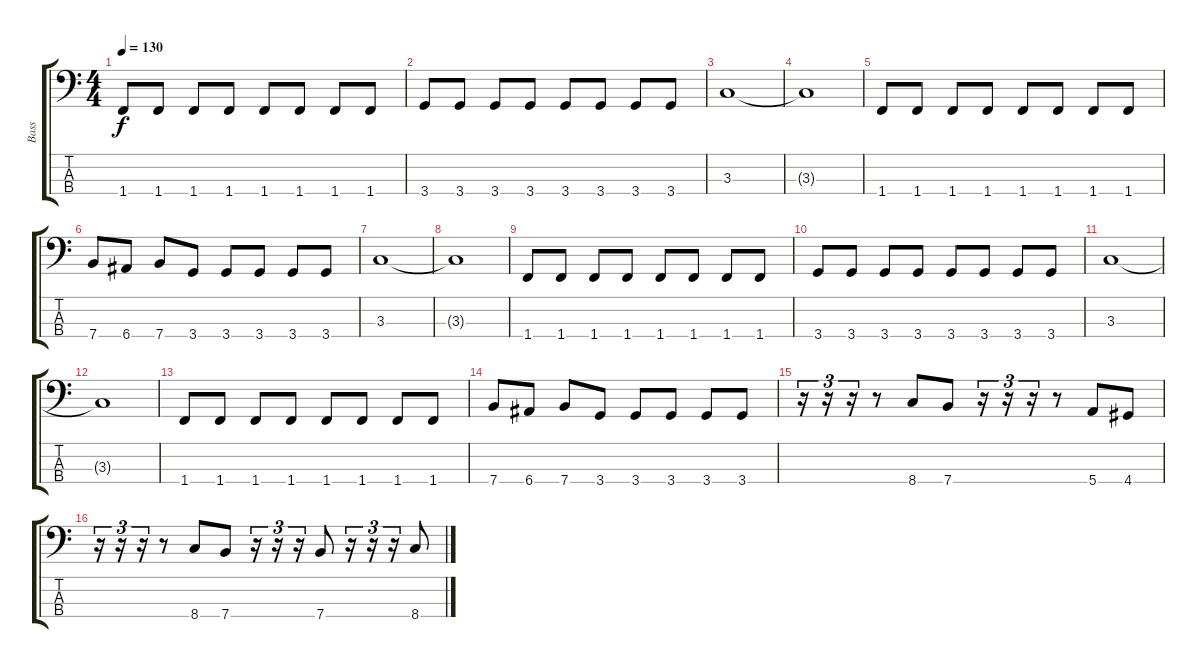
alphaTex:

\track ("Bass" "Bass") {instrument electricbassfinger}
\staff {score tabs}
\tuning (G2 D2 A1 E1) {hide}
\ts (4 4)
\tempo 130
\clef f4
\ks c
1.4.8{dy f} 1.4.8 1.4.8 1.4.8 1.4.8 1.4.8 1.4.8 1.4.8 |
3.4.8 3.4.8 3.4.8 3.4.8 3.4.8 3.4.8 3.4.8 3.4.8 |
3.3.1 |
3.3{t}.1 |
1.4.8 1.4.8 1.4.8 1.4.8 1.4.8 1.4.8 1.4.8 1.4.8 |
7.4.8 6.4.8 7.4.8 3.4.8 3.4.8 3.4.8 3.4.8 3.4.8 |
3.3.1 |
3.3{t}.1 |
1.4.8 1.4.8 1.4.8 1.4.8 1.4.8 1.4.8 1.4.8 1.4.8 |
3.4.8 3.4.8 3.4.8 3.4.8 3.4.8 3.4.8 3.4.8 3.4.8 |
3.3.1 |
3.3{t}.1 |
1.4.8 1.4.8 1.4.8 1.4.8 1.4.8 1.4.8 1.4.8 1.4.8 |
7.4.8 6.4.8 7.4.8 3.4.8 3.4.8 3.4.8 3.4.8 3.4.8 |
r.16{tu (3 2)} r.16{tu (3 2)} r.16{tu (3 2)} r.8 8.4.8 7.4.8 r.16{tu (3 2)} r.16{tu (3 2)} r.16{tu (3 2)} r.8 5.4.8 4.4.8 |
r.16{tu (3 2)} r.16{tu (3 2)} r.16{tu (3 2)} r.8 8.4.8 7.4.8 r.16{tu (3 2)} r.16{tu (3 2)} r.16{tu (3 2)} 7.4.8 r.16{tu (3 2)} r.16{tu (3 2)} r.16{tu (3 2)} 8.4.8
